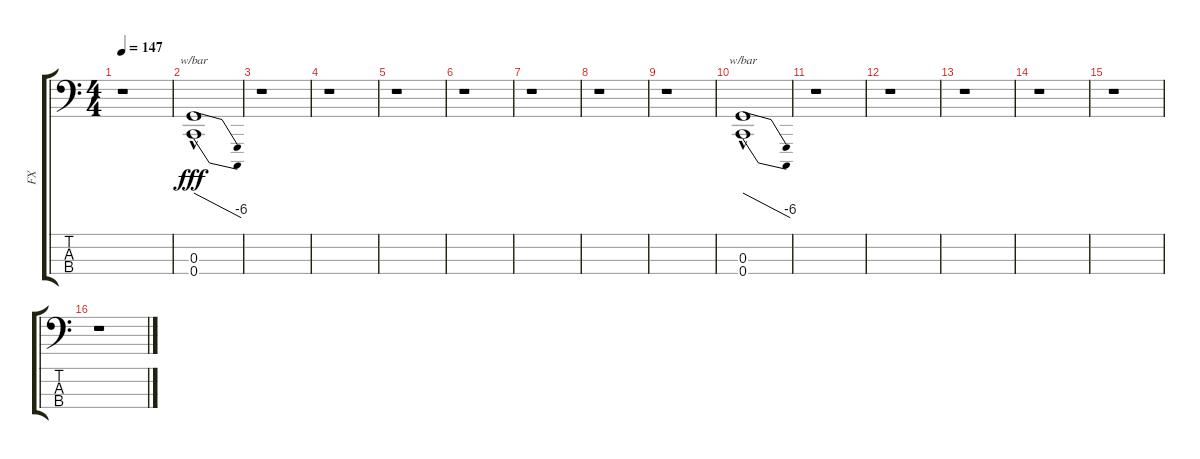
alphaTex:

\track ("FX" "FX") {instrument electricbasspick}
\staff {score tabs}
\tuning (F2 C2 G1 C1) {hide}
\ts (4 4)
\tempo 147
\clef f4
\ks c
r.1{dy fff} |
(0.3{hac} 0.4{hac}).1{tbe (dive default 0 0 60 -24)} |
r.1 |
r.1 |
r.1 |
r.1 |
r.1 |
r.1 |
r.1 |
(0.3{hac} 0.4{hac}).1{tbe (dive default 0 0 60 -24)} |
r.1 |
r.1 |
r.1 |
r.1 |
r.1 |
r.1
